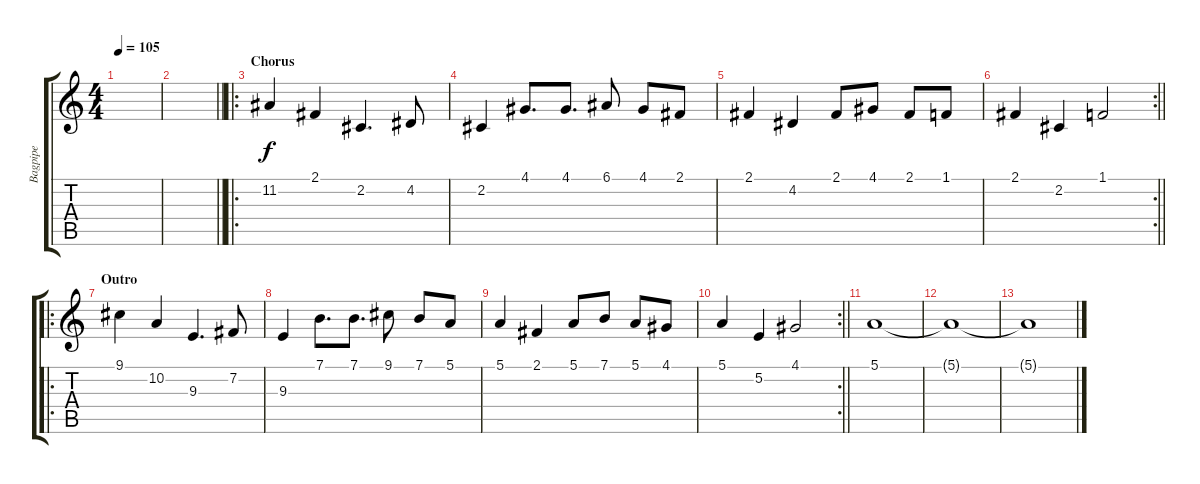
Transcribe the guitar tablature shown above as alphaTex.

\track ("Bagpipe" "Bagpipe") {instrument bagpipe}
\staff {score tabs}
\tuning (E4 B3 G3 D3 A2 E2) {hide}
\ts (4 4)
\tempo 105
\clef g2
\ks c
|
\barLineRight lightlight
|
\ro
\section ("" "Chorus")
11.2.4 2.1.4 2.2.4{d} 4.2.8 |
2.2.4 4.1.8{d} 4.1.8{d} 6.1.8 4.1.8 2.1.8 |
2.1.4 4.2.4 2.1.8 4.1.8 2.1.8 1.1.8 |
\rc 2
\barLineRight lightlight
2.1.4 2.2.4 1.1.2 |
\ro
\section ("" "Outro")
9.1.4{volume 9} 10.2.4 9.3.4{d} 7.2.8 |
9.3.4 7.1.8{d} 7.1.8{d} 9.1.8 7.1.8 5.1.8 |
5.1.4 2.1.4 5.1.8 7.1.8 5.1.8 4.1.8 |
\rc 2
\barLineRight lightlight
5.1.4 5.2.4 4.1.2 |
5.1.1 |
5.1{t}.1{volume 0} |
5.1{t}.1
